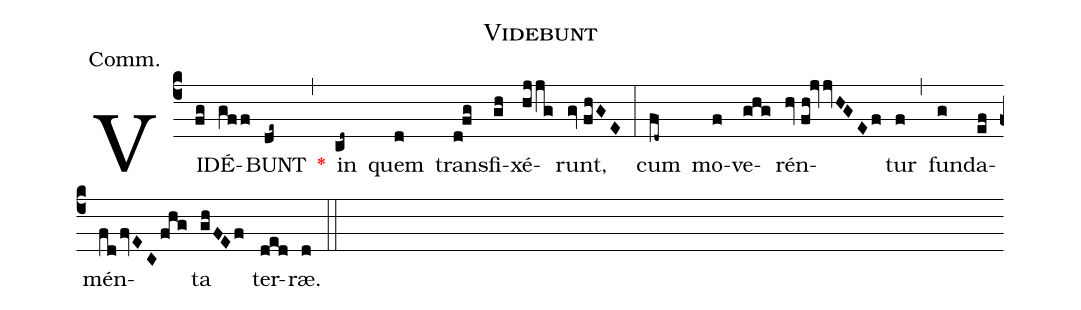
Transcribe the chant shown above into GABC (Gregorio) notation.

name:Videbunt;
annotation:Comm.;
mode:I.;
office-part:Communion;
%%
(c4) VI(fg)DÉ(gff)BUNT(de~) <v>\red{*}</v>(,) in(cd~) quem(d) trans(d!fg)fi(gh)xé(hjjg)runt,(gv//fhGE) (:) cum(fd~) mo(f)ve(ghg)rén(hv//fh!jvvHGEf)tur(f) (,) fun(g)da(ef)mén(fdfvECfhg)ta(ghFEf) ter(ded)ræ.(d) (::)
